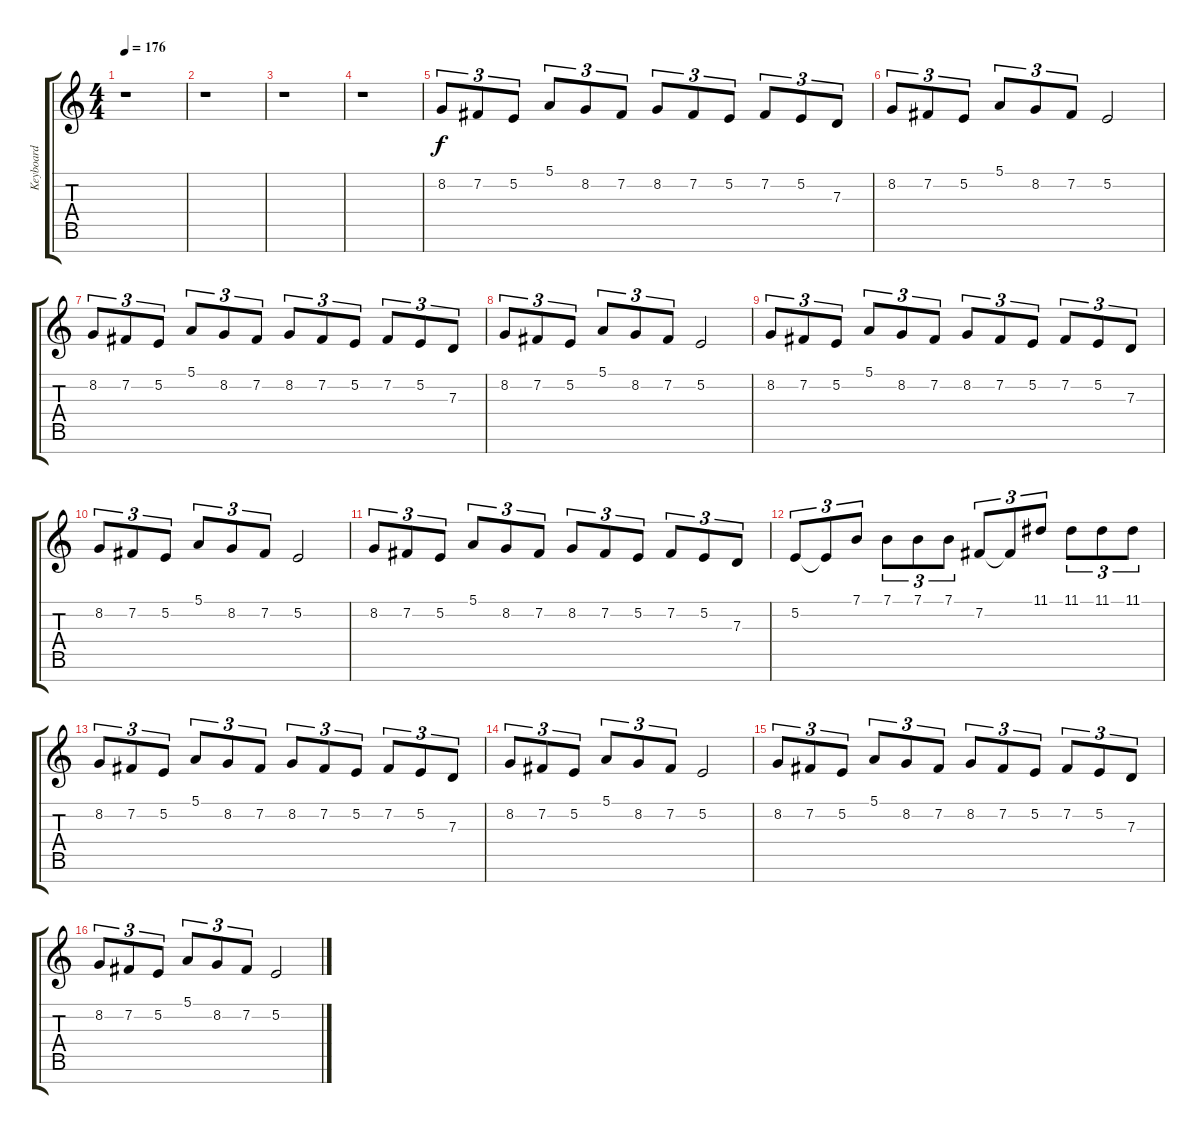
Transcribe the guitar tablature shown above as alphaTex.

\track ("Keyboard" "Keyboard") {instrument harpsichord}
\staff {score tabs}
\tuning (E4 B3 G3 D3 A2 E2 B1) {hide}
\ts (4 4)
\tempo 176
\clef g2
\ks c
r.1{dy f instrument harpsichord} |
r.1 |
r.1 |
r.1 |
8.2.8{tu (3 2)} 7.2.8{tu (3 2)} 5.2.8{tu (3 2)} 5.1.8{tu (3 2)} 8.2.8{tu (3 2)} 7.2.8{tu (3 2)} 8.2.8{tu (3 2)} 7.2.8{tu (3 2)} 5.2.8{tu (3 2)} 7.2.8{tu (3 2)} 5.2.8{tu (3 2)} 7.3.8{tu (3 2)} |
8.2.8{tu (3 2)} 7.2.8{tu (3 2)} 5.2.8{tu (3 2)} 5.1.8{tu (3 2)} 8.2.8{tu (3 2)} 7.2.8{tu (3 2)} 5.2.2 |
8.2.8{tu (3 2)} 7.2.8{tu (3 2)} 5.2.8{tu (3 2)} 5.1.8{tu (3 2)} 8.2.8{tu (3 2)} 7.2.8{tu (3 2)} 8.2.8{tu (3 2)} 7.2.8{tu (3 2)} 5.2.8{tu (3 2)} 7.2.8{tu (3 2)} 5.2.8{tu (3 2)} 7.3.8{tu (3 2)} |
8.2.8{tu (3 2)} 7.2.8{tu (3 2)} 5.2.8{tu (3 2)} 5.1.8{tu (3 2)} 8.2.8{tu (3 2)} 7.2.8{tu (3 2)} 5.2.2 |
8.2.8{tu (3 2)} 7.2.8{tu (3 2)} 5.2.8{tu (3 2)} 5.1.8{tu (3 2)} 8.2.8{tu (3 2)} 7.2.8{tu (3 2)} 8.2.8{tu (3 2)} 7.2.8{tu (3 2)} 5.2.8{tu (3 2)} 7.2.8{tu (3 2)} 5.2.8{tu (3 2)} 7.3.8{tu (3 2)} |
8.2.8{tu (3 2)} 7.2.8{tu (3 2)} 5.2.8{tu (3 2)} 5.1.8{tu (3 2)} 8.2.8{tu (3 2)} 7.2.8{tu (3 2)} 5.2.2 |
8.2.8{tu (3 2)} 7.2.8{tu (3 2)} 5.2.8{tu (3 2)} 5.1.8{tu (3 2)} 8.2.8{tu (3 2)} 7.2.8{tu (3 2)} 8.2.8{tu (3 2)} 7.2.8{tu (3 2)} 5.2.8{tu (3 2)} 7.2.8{tu (3 2)} 5.2.8{tu (3 2)} 7.3.8{tu (3 2)} |
5.2.8{tu (3 2)} 5.2{t}.8{tu (3 2)} 7.1.8{tu (3 2)} 7.1.8{tu (3 2)} 7.1.8{tu (3 2)} 7.1.8{tu (3 2)} 7.2.8{tu (3 2)} 7.2{t}.8{tu (3 2)} 11.1.8{tu (3 2)} 11.1.8{tu (3 2)} 11.1.8{tu (3 2)} 11.1.8{tu (3 2)} |
8.2.8{tu (3 2)} 7.2.8{tu (3 2)} 5.2.8{tu (3 2)} 5.1.8{tu (3 2)} 8.2.8{tu (3 2)} 7.2.8{tu (3 2)} 8.2.8{tu (3 2)} 7.2.8{tu (3 2)} 5.2.8{tu (3 2)} 7.2.8{tu (3 2)} 5.2.8{tu (3 2)} 7.3.8{tu (3 2)} |
8.2.8{tu (3 2)} 7.2.8{tu (3 2)} 5.2.8{tu (3 2)} 5.1.8{tu (3 2)} 8.2.8{tu (3 2)} 7.2.8{tu (3 2)} 5.2.2 |
8.2.8{tu (3 2)} 7.2.8{tu (3 2)} 5.2.8{tu (3 2)} 5.1.8{tu (3 2)} 8.2.8{tu (3 2)} 7.2.8{tu (3 2)} 8.2.8{tu (3 2)} 7.2.8{tu (3 2)} 5.2.8{tu (3 2)} 7.2.8{tu (3 2)} 5.2.8{tu (3 2)} 7.3.8{tu (3 2)} |
8.2.8{tu (3 2)} 7.2.8{tu (3 2)} 5.2.8{tu (3 2)} 5.1.8{tu (3 2)} 8.2.8{tu (3 2)} 7.2.8{tu (3 2)} 5.2.2
